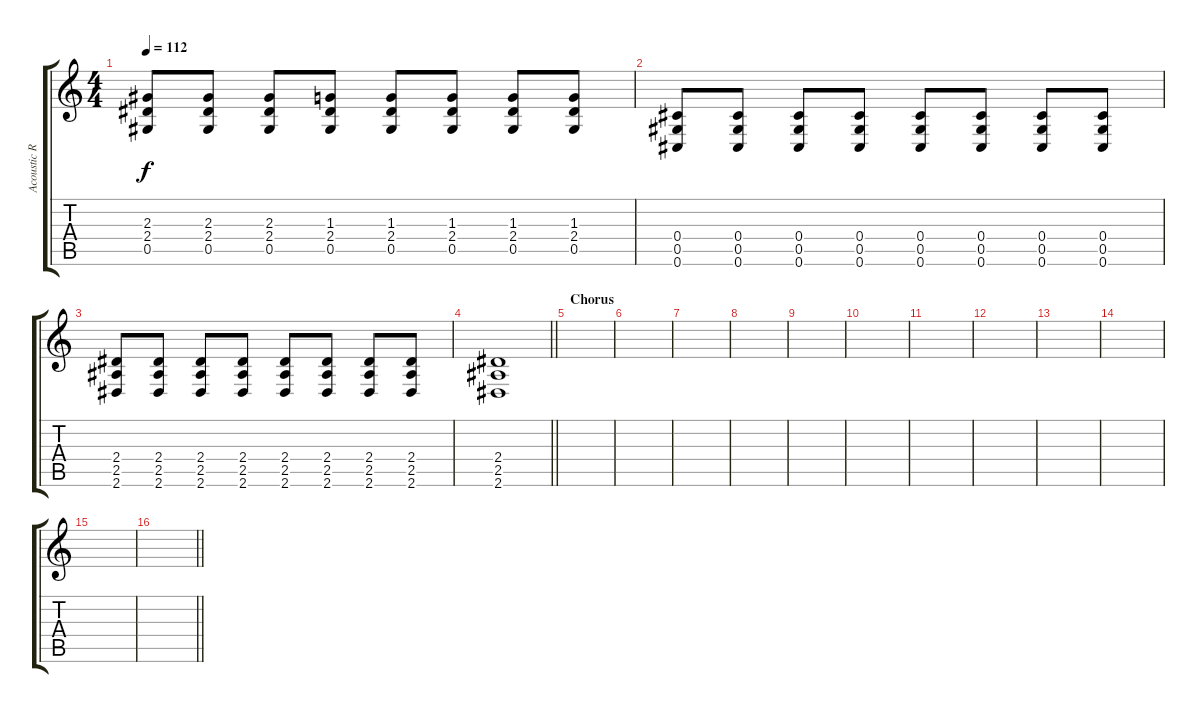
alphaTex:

\track ("Acoustic Rhytm Guitar [L]" "Acoustic R") {instrument acousticguitarsteel}
\staff {score tabs}
\tuning (Eb4 Bb3 Gb3 Db3 Ab2 Db2) {hide}
\ts (4 4)
\tempo 112
\clef g2
\ks c
(2.3 2.4 0.5).8{dy f} (2.3 2.4 0.5).8 (2.3 2.4 0.5).8 (1.3 2.4 0.5).8 (1.3 2.4 0.5).8 (1.3 2.4 0.5).8 (1.3 2.4 0.5).8 (1.3 2.4 0.5).8 |
(0.4 0.5 0.6).8 (0.4 0.5 0.6).8 (0.4 0.5 0.6).8 (0.4 0.5 0.6).8 (0.4 0.5 0.6).8 (0.4 0.5 0.6).8 (0.4 0.5 0.6).8 (0.4 0.5 0.6).8 |
(2.4 2.5 2.6).8 (2.4 2.5 2.6).8 (2.4 2.5 2.6).8 (2.4 2.5 2.6).8 (2.4 2.5 2.6).8 (2.4 2.5 2.6).8 (2.4 2.5 2.6).8 (2.4 2.5 2.6).8 |
\barLineRight lightlight
(2.4 2.5 2.6).1 |
\section ("" "Chorus")
|
|
|
|
|
|
|
|
|
|
|
\barLineRight lightlight
